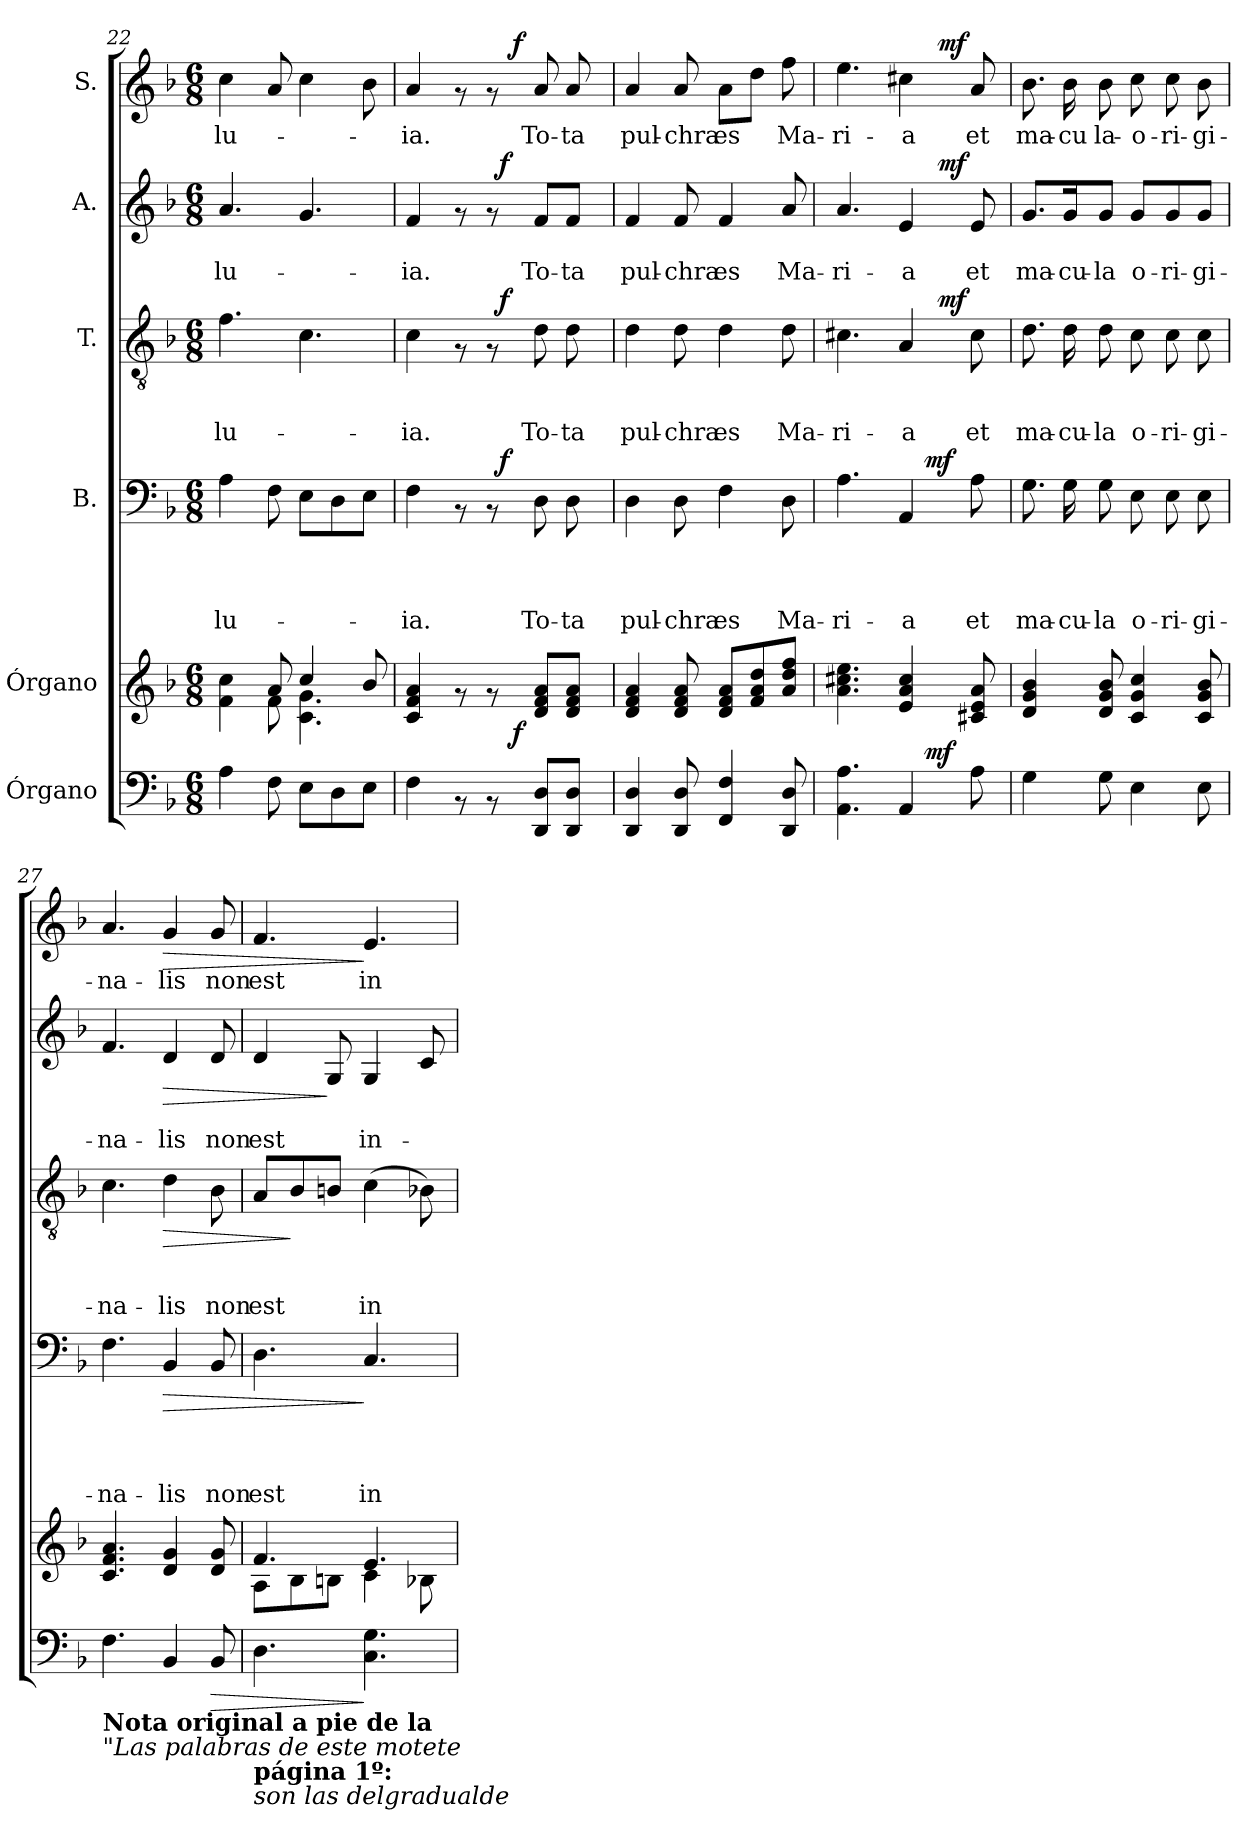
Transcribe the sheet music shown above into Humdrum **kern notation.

**kern	**dynam	**kern	**dynam	**kern	**text	**text	**text	**text	**dynam	**kern	**text	**text	**text	**dynam	**kern	**text	**text	**dynam	**kern	**text	**dynam
*part6	*part6	*part5	*part5	*part4	*part4	*part4	*part4	*part4	*part4	*part3	*part3	*part3	*part3	*part3	*part2	*part2	*part2	*part2	*part1	*part1	*part1
*staff6	*staff6	*staff5	*staff5	*staff4	*staff4	*staff4	*staff4	*staff4	*staff4	*staff3	*staff3	*staff3	*staff3	*staff3	*staff2	*staff2	*staff2	*staff2	*staff1	*staff1	*staff1
*I"Órgano	*	*I"Órgano	*	*I"B.	*	*	*	*	*	*I"T.	*	*	*	*	*I"A.	*	*	*	*I"S.	*	*
*clefF4	*	*clefG2	*	*clefF4	*	*	*	*	*	*clefGv2	*	*	*	*	*clefG2	*	*	*	*clefG2	*	*
*k[b-]	*	*k[b-]	*	*k[b-]	*	*	*	*	*	*k[b-]	*	*	*	*	*k[b-]	*	*	*	*k[b-]	*	*
*F:	*	*F:	*	*F:	*	*	*	*	*	*F:	*	*	*	*	*F:	*	*	*	*F:	*	*
*M6/8	*	*M6/8	*	*M6/8	*	*	*	*	*	*M6/8	*	*	*	*	*M6/8	*	*	*	*M6/8	*	*
=22	=22	=22	=22	=22	=22	=22	=22	=22	=22	=22	=22	=22	=22	=22	=22	=22	=22	=22	=22	=22	=22
*	*	*^	*	*	*	*	*	*	*	*	*	*	*	*	*	*	*	*	*	*	*
!	!	!	!	!	!	!	!	!	!LO:LY:b	!	!	!	!	!LO:LY:b	!	!	!	!LO:LY:b	!	!	!LO:LY:b	!
4A\	.	4ryy	4f\ 4cc\	.	4A\	.	.	.	-lu-	.	4.f\	.	.	-lu-	.	4.a/	.	-lu-	.	4cc\	-lu-	.
8F\	.	8a/	8f\	.	8F\	.	.	.	.	.	.	.	.	.	.	.	.	.	.	8a/	.	.
8E\L	.	4cc/	4.c\ 4.g\	.	8E\L	.	.	.	.	.	4.c\	.	.	.	.	4.g/	.	.	.	4cc\	.	.
8D\	.	.	.	.	8D\	.	.	.	.	.	.	.	.	.	.	.	.	.	.	.	.	.
8E\J	.	8b-/	.	.	8E\J	.	.	.	.	.	.	.	.	.	.	.	.	.	.	8b-\	.	.
=23	=23	=23	=23	=23	=23	=23	=23	=23	=23	=23	=23	=23	=23	=23	=23	=23	=23	=23	=23	=23	=23	=23
!	!	!	!	!	!	!	!	!	!LO:LY:b	!	!	!	!	!LO:LY:b	!	!	!	!LO:LY:b	!	!	!LO:LY:b	!
*	*	*	*	*	*^	*	*	*	*	*	*^	*	*	*	*	*^	*	*	*	*^	*	*
4F\	.	4c/ 4f/ 4a/	4..ryy	.	4F\	4ryy	.	.	.	-ia.	.	4c\	4ryy	.	.	-ia.	.	4f/	4ryy	.	-ia.	.	4a/	4..ryy	-ia.	.
8rAA	.	8rf	.	.	8rAA	8ryy	.	.	.	.	.	8rF	8ryy	.	.	.	.	8rf	8ryy	.	.	.	8rf	.	.	.
8rAA	.	8rf	.	.	8rAA	32ryy	.	.	.	.	.	8rF	32ryy	.	.	.	.	8rf	32ryy	.	.	.	8rf	.	.	.
!	!	!	!	!	!	!	!	!	!	!	!LO:DY:a	!	!	!	!	!	!LO:DY:a	!	!	!	!	!LO:DY:a	!	!	!	!
.	.	.	.	.	.	4ryy	.	.	.	.	f	.	4ryy	.	.	.	f	.	4ryy	.	.	f	.	.	.	.
!	!	!	!	!LO:DY:b	!	!	!	!	!	!	!	!	!	!	!	!	!	!	!	!	!	!	!	!	!	!LO:DY:a
.	.	.	4ryy	f	.	.	.	.	.	.	.	.	.	.	.	.	.	.	.	.	.	.	.	4ryy	.	f
!	!	!	!	!	!	!	!	!	!	!LO:LY:b	!	!	!	!	!	!LO:LY:b	!	!	!	!	!LO:LY:b	!	!	!	!LO:LY:b	!
8DD/ 8D/L	.	8d/ 8f/ 8a/L	.	.	8D\	.	.	.	.	To-	.	8d\	.	.	.	To-	.	8f/L	.	.	To-	.	8a/	.	To-	.
!	!	!	!	!	!	!	!	!	!	!LO:LY:b	!	!	!	!	!	!LO:LY:b	!	!	!	!	!LO:LY:b	!	!	!	!LO:LY:b	!
8DD/ 8D/J	.	8d/ 8f/ 8a/J	.	.	8D\	.	.	.	.	-ta	.	8d\	.	.	.	-ta	.	8f/J	.	.	-ta	.	8a/	.	-ta	.
.	.	.	.	.	.	16.ryy	.	.	.	.	.	.	16.ryy	.	.	.	.	.	16.ryy	.	.	.	.	.	.	.
.	.	.	16ryy	.	.	.	.	.	.	.	.	.	.	.	.	.	.	.	.	.	.	.	.	16ryy	.	.
=24	=24	=24	=24	=24	=24	=24	=24	=24	=24	=24	=24	=24	=24	=24	=24	=24	=24	=24	=24	=24	=24	=24	=24	=24	=24	=24
!	!	!	!	!	!	!	!	!	!	!LO:LY:b	!	!	!	!	!	!LO:LY:b	!	!	!	!	!LO:LY:b	!	!	!	!LO:LY:b	!
*	*	*v	*v	*	*	*	*	*	*	*	*	*v	*v	*	*	*	*	*v	*v	*	*	*	*v	*v	*	*
*	*	*	*	*v	*v	*	*	*	*	*	*	*	*	*	*	*	*	*	*	*	*	*
4DD/ 4D/	.	4d/ 4f/ 4a/	.	4D\	.	.	.	pul-	.	4d\	.	.	pul-	.	4f/	.	pul-	.	4a/	pul-	.
!	!	!	!	!	!	!	!	!LO:LY:b	!	!	!	!	!LO:LY:b	!	!	!	!LO:LY:b	!	!	!LO:LY:b	!
8DD/ 8D/	.	8d/ 8f/ 8a/	.	8D\	.	.	.	-chra	.	8d\	.	.	-chra	.	8f/	.	-chra	.	8a/	-chra	.
!	!	!	!	!	!	!	!	!LO:LY:b	!	!	!	!	!LO:LY:b	!	!	!	!LO:LY:b	!	!	!LO:LY:b	!
4FF/ 4F/	.	8d/ 8f/ 8a/L	.	4F\	.	.	.	es	.	4d\	.	.	es	.	4f/	.	es	.	8a\L	es	.
.	.	8f/ 8a/ 8dd/	.	.	.	.	.	.	.	.	.	.	.	.	.	.	.	.	8dd\J	.	.
!	!	!	!	!	!	!	!	!LO:LY:b	!	!	!	!	!LO:LY:b	!	!	!	!LO:LY:b	!	!	!LO:LY:b	!
8DD/ 8D/	.	8a/ 8dd/ 8ff/J	.	8D\	.	.	.	Ma-	.	8d\	.	.	Ma-	.	8a/	.	Ma-	.	8ff\	Ma-	.
=25	=25	=25	=25	=25	=25	=25	=25	=25	=25	=25	=25	=25	=25	=25	=25	=25	=25	=25	=25	=25	=25
!	!	!	!	!	!	!	!	!LO:LY:b	!	!	!	!	!LO:LY:b	!	!	!	!LO:LY:b	!	!	!LO:LY:b	!
*^	*	*	*	*^	*	*	*	*	*	*^	*	*	*	*	*^	*	*	*	*^	*	*
4.AA\ 4.A\	4...ryy	.	4.a\ 4.cc#X\ 4.ee\	.	4.A\	4...ryy	.	.	.	-ri-	.	4.c#X\	2ryy	.	.	-ri-	.	4.a/	2ryy	.	-ri-	.	4.ee\	2ryy	-ri-	.
!	!	!	!	!	!	!	!	!	!	!LO:LY:b	!	!	!	!	!	!LO:LY:b	!	!	!	!	!LO:LY:b	!	!	!	!LO:LY:b	!
4AA/	.	.	4e/ 4a/ 4cc#/	.	4AA/	.	.	.	.	-a	.	4A/	.	.	.	-a	.	4e/	.	.	-a	.	4cc#X\	.	-a	.
!	!	!LO:DY:a	!	!	!	!	!	!	!	!	!LO:DY:a	!	!	!	!	!	!	!	!	!	!	!	!	!	!	!
.	4ryy	mf	.	.	.	4ryy	.	.	.	.	mf	.	.	.	.	.	.	.	.	.	.	.	.	.	.	.
!	!	!	!	!	!	!	!	!	!	!	!	!	!	!	!	!	!LO:DY:a	!	!	!	!	!LO:DY:a	!	!	!	!LO:DY:a
.	.	.	.	.	.	.	.	.	.	.	.	.	4ryy	.	.	.	mf	.	4ryy	.	.	mf	.	4ryy	.	mf
!	!	!	!	!	!	!	!	!	!	!LO:LY:b	!	!	!	!	!	!LO:LY:b	!	!	!	!	!LO:LY:b	!	!	!	!LO:LY:b	!
8A\	.	.	8c#X/ 8e/ 8a/	.	8A\	.	.	.	.	et	.	8c#\	.	.	.	et	.	8e/	.	.	et	.	8a/	.	et	.
.	32ryy	.	.	.	.	32ryy	.	.	.	.	.	.	.	.	.	.	.	.	.	.	.	.	.	.	.	.
!!LO:LB:g=z
=26	=26	=26	=26	=26	=26	=26	=26	=26	=26	=26	=26	=26	=26	=26	=26	=26	=26	=26	=26	=26	=26	=26	=26	=26	=26	=26
!	!	!	!	!	!	!	!	!	!	!LO:LY:b	!	!	!	!	!	!LO:LY:b	!	!	!	!	!LO:LY:b	!	!	!	!LO:LY:b	!
*	*	*	*	*	*v	*v	*	*	*	*	*	*	*	*	*	*	*	*v	*v	*	*	*	*v	*v	*	*
*v	*v	*	*	*	*	*	*	*	*	*	*v	*v	*	*	*	*	*	*	*	*	*	*	*
4G\	.	4d/ 4g/ 4b-/	.	8.G\	.	.	.	ma-	.	8.d\	.	.	ma-	.	8.g/L	.	ma-	.	8.b-\	ma-	.
!	!	!	!	!	!	!	!	!LO:LY:b	!	!	!	!	!LO:LY:b	!	!	!	!LO:LY:b	!	!	!LO:LY:b	!
.	.	.	.	16G\	.	.	.	-cu-	.	16d\	.	.	-cu-	.	16g/K	.	-cu-	.	16b-\	-cu	.
!	!	!	!	!	!	!	!	!LO:LY:b	!	!	!	!	!LO:LY:b	!	!	!	!LO:LY:b	!	!	!LO:LY:b	!
8G\	.	8d/ 8g/ 8b-/	.	8G\	.	.	.	-la	.	8d\	.	.	-la	.	8g/J	.	-la	.	8b-\	la-	.
!	!	!	!	!	!	!	!	!LO:LY:b	!	!	!	!	!LO:LY:b	!	!	!	!LO:LY:b	!	!	!LO:LY:b	!
4E\	.	4c/ 4g/ 4cc/	.	8E\	.	.	.	o-	.	8c\	.	.	o-	.	8g/L	.	o-	.	8cc\	-o-	.
!	!	!	!	!	!	!	!	!LO:LY:b	!	!	!	!	!LO:LY:b	!	!	!	!LO:LY:b	!	!	!LO:LY:b	!
.	.	.	.	8E\	.	.	.	-ri-	.	8c\	.	.	-ri-	.	8g/	.	-ri-	.	8cc\	-ri-	.
!	!	!	!	!	!	!	!	!LO:LY:b	!	!	!	!	!LO:LY:b	!	!	!	!LO:LY:b	!	!	!LO:LY:b	!
8E\	.	8c/ 8g/ 8b-/	.	8E\	.	.	.	-gi-	.	8c\	.	.	-gi-	.	8g/J	.	-gi-	.	8b-\	-gi-	.
=27	=27	=27	=27	=27	=27	=27	=27	=27	=27	=27	=27	=27	=27	=27	=27	=27	=27	=27	=27	=27	=27
!LO:TX:b:B:t=Nota original a pie de la	!	!	!	!	!	!	!	!	!	!	!	!	!	!	!	!	!	!	!	!	!
!LO:TX:b:i:t="Las palabras de este motete	!	!	!	!	!	!	!	!	!	!	!	!	!	!	!	!	!	!	!	!	!
!	!	!	!	!	!	!	!	!LO:LY:b	!	!	!	!	!LO:LY:b	!	!	!	!LO:LY:b	!	!	!LO:LY:b	!
4.F\	.	4.c/ 4.f/ 4.a/	.	4.F\	.	.	.	-na-	.	4.c\	.	.	-na-	.	4.f/	.	-na-	.	4.a/	-na-	.
!	!	!	!	!	!	!	!	!LO:LY:b	!LO:HP:b	!	!	!	!LO:LY:b	!LO:HP:b	!	!	!LO:LY:b	!LO:HP:b	!	!LO:LY:b	!LO:HP:b
4BB-/	.	4d/ 4g/	.	4BB-/	.	.	.	-lis	>	4d\	.	.	-lis	>	4d/	.	-lis	>	4g/	-lis	>
!	!LO:HP:b	!	!	!	!	!	!	!LO:LY:b	!	!	!	!	!LO:LY:b	!	!	!	!LO:LY:b	!	!	!LO:LY:b	!
8BB-/	>	8d/ 8g/	.	8BB-/	.	.	.	non	.	8B-\	.	.	non	.	8d/	.	non	.	8g/	non	.
=28	=28	=28	=28	=28	=28	=28	=28	=28	=28	=28	=28	=28	=28	=28	=28	=28	=28	=28	=28	=28	=28
*	*	*^	*	*	*	*	*	*	*	*	*	*	*	*	*	*	*	*	*	*	*
!LO:TX:b:B:t=página 1º&colon;	!	!	!	!	!	!	!	!	!	!	!	!	!	!	!	!	!	!	!	!	!	!
!LO:TX:b:i:t=son las delgradualde	!	!	!	!	!	!	!	!	!	!	!	!	!	!	!	!	!	!	!	!	!	!
!	!	!	!	!	!	!	!	!	!LO:LY:b	!	!	!	!	!LO:LY:b	!	!	!	!LO:LY:b	!	!	!LO:LY:b	!
4.D\	.	4.f/	8A\L	.	4.D\	.	.	.	est	.	8A/L	.	.	est	.	4d/	.	est	.	4.f/	est	.
.	.	.	8B-\	.	.	.	.	.	.	.	8B-/	.	.	.	]	.	.	.	.	.	.	.
.	.	.	8Bn\J	.	.	.	.	.	.	.	8Bn/J	.	.	.	.	8G/	.	.	]	.	.	.
!	!	!	!	!	!	!	!	!	!LO:LY:b	!	!	!	!	!LO:LY:b	!	!	!	!LO:LY:b	!	!	!LO:LY:b	!
4.C\ 4.G\	]	4.e/	4c\	.	4.C/	.	.	.	in	]	(>4c\	.	.	in	.	4G/	.	in-	.	4.e/	in	]
.	.	.	8B-X\	.	.	.	.	.	.	.	8B-X\)	.	.	.	.	8c/	.	.	.	.	.	.
*	*	*v	*v	*	*	*	*	*	*	*	*	*	*	*	*	*	*	*	*	*	*	*
=	=	=	=	=	=	=	=	=	=	=	=	=	=	=	=	=	=	=	=	=	=
*-	*-	*-	*-	*-	*-	*-	*-	*-	*-	*-	*-	*-	*-	*-	*-	*-	*-	*-	*-	*-	*-
